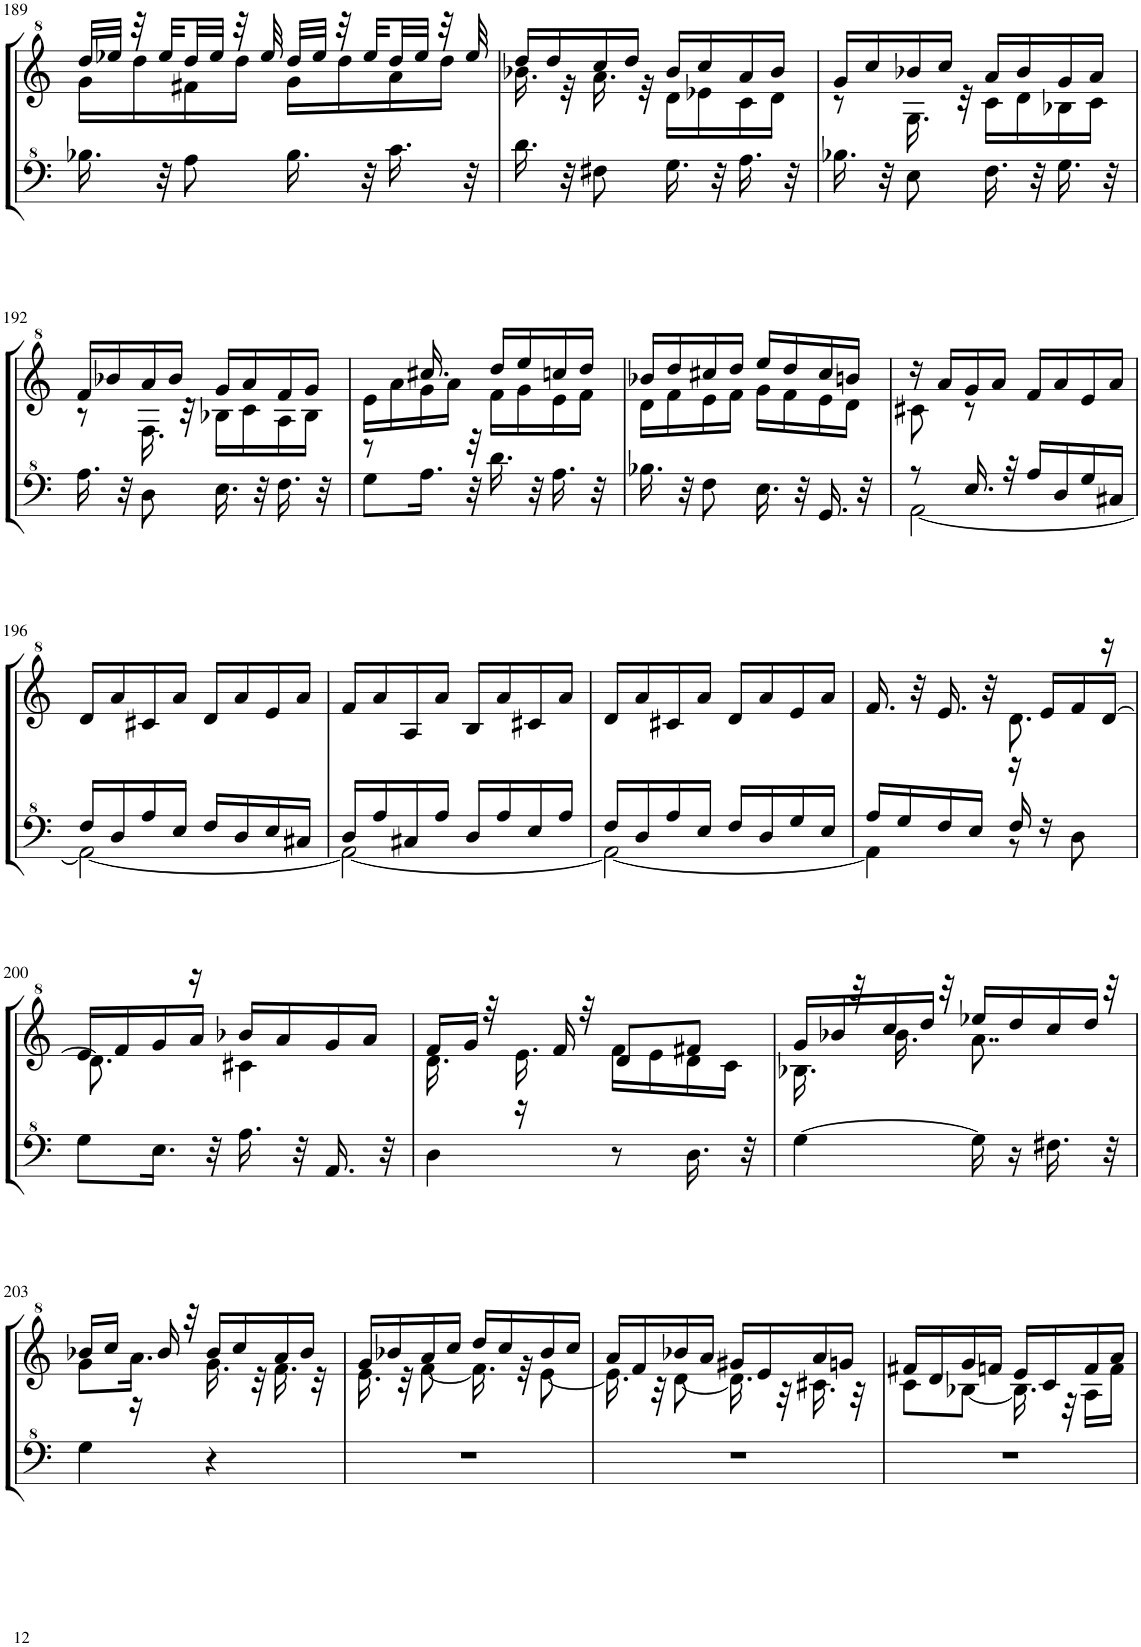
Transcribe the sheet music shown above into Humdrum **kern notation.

**kern	**kern
*part1	*part1
*staff2	*staff1
*I"Model III	*
!!LO:PB:g=z
*clefF^4	*clefG^2
*k[]	*k[]
*M2/4	*M2/4
=189	=189
*	*^
16.b-X\	32ddd/LLL	16gg\LL
.	32eee-X/JJJ	.
.	32r	16ddd\
32r	32eee-/LLL	.
8a\	32ddd/	16ff#X\
.	32eee-/JJJ	.
.	32r	16ddd\JJ
.	32eee-/	.
16.b-\	32ddd/LLL	16gg\LL
.	32eee-/JJJ	.
.	32r	16ddd\
32r	32eee-/LLL	.
16.cc\	32ddd/	16aa\
.	32eee-/JJJ	.
.	32r	16ddd\JJ
32r	32eee-/	.
=190	=190	=190
16.dd\	16ddd/LL	16.bb-X\
.	16ddd/	.
32r	.	32r
8f#X\	16ccc/	16.aa\
.	16ddd/JJ	.
.	.	32r
16.g\	16bb-/LL	16dd\LL
.	16ccc/	16ee-X\
32r	.	.
16.a\	16aa/	16cc\
.	16bb-/JJ	16dd\JJ
32r	.	.
=191	=191	=191
16.b-X\	16gg/LL	8r
.	16ccc/	.
32r	.	.
8e\	16bb-X/	16.g\
.	16ccc/JJ	.
.	.	32r
16.f\	16aa/LL	16cc\LL
.	16bb-/	16dd\
32r	.	.
16.g\	16gg/	16b-X\
.	16aa/JJ	16cc\JJ
32r	.	.
!!LO:LB:g=z	!!
=192	=192	=192
16.a\	16ff/LL	8r
.	16bb-X/	.
32r	.	.
8d\	16aa/	16.f\
.	16bb-/JJ	.
.	.	32r
16.e\	16gg/LL	16b-X\LL
.	16aa/	16cc\
32r	.	.
16.f\	16ff/	16a\
.	16gg/JJ	16b-\JJ
32r	.	.
=193	=193	=193
8g\L	16ee\LL	8r
.	16aa\	.
16.a\Jk	16gg\	16.ccc#X/
.	16aa\JJ	.
32r	.	32r
16.dd\	16ddd/LL	16ff\LL
.	16eee/	16gg\
32r	.	.
16.a\	16cccn/	16ee\
.	16ddd/JJ	16ff\JJ
32r	.	.
=194	=194	=194
16.b-X\	16bb-X/LL	16dd\LL
.	16ddd/	16ff\
32r	.	.
8f\	16ccc#X/	16ee\
.	16ddd/JJ	16ff\JJ
16.e\	16eee/LL	16gg\LL
.	16ddd/	16ff\
32r	.	.
16.G/	16ccc#/	16ee\
.	16bbn/JJ	16dd\JJ
32r	.	.
=195	=195	=195
*^	*	*
8r	[2A\	16r	8cc#X\
.	.	16aa/LL	.
16.e/	.	16gg/	8r
.	.	16aa/JJ	.
32r	.	.	.
16a/LL	.	16ff/LL	4ryy
16d/	.	16aa/	.
16g/	.	16ee/	.
16c#X/JJ	.	16aa/JJ	.
*	*	*v	*v
!!LO:LB:g=z
=196	=196	=196
16f/LL	2A\_	16dd/LL
16d/	.	16aa/
16a/	.	16cc#X/
16e/JJ	.	16aa/JJ
16f/LL	.	16dd/LL
16d/	.	16aa/
16e/	.	16ee/
16c#X/JJ	.	16aa/JJ
=197	=197	=197
16d/LL	2A\_	16ff/LL
16a/	.	16aa/
16c#X/	.	16a/
16a/JJ	.	16aa/JJ
16d/LL	.	16b/LL
16a/	.	16aa/
16e/	.	16cc#X/
16a/JJ	.	16aa/JJ
=198	=198	=198
16f/LL	2A\_	16dd/LL
16d/	.	16aa/
16a/	.	16cc#X/
16e/JJ	.	16aa/JJ
16f/LL	.	16dd/LL
16d/	.	16aa/
16g/	.	16ee/
16e/JJ	.	16aa/JJ
=199	=199	=199
*	*	*^
16a/LL	4A\]	16.ff/	4ryy
16g/	.	.	.
.	.	32r	.
16f/	.	16.ee/	.
16e/JJ	.	.	.
.	.	32r	.
16f/	8r	8.dd\	16r
16r	.	.	16ee/LL
8d\	8ryy	.	16ff/
.	.	16r	[16dd/JJ
*v	*v	*	*
!!LO:LB:g=z	!!
=200	=200	=200
8g\L	8.dd\]	16ee/LL
.	.	16ff/
16.e\Jk	.	16gg/
.	16r	16aa/JJ
32r	.	.
16.a\	4cc#X\	16bb-X/LL
.	.	16aa/
32r	.	.
16.A/	.	16gg/
.	.	16aa/JJ
32r	.	.
=201	=201	=201
4d\	16.dd\	16ff/LL
.	.	16gg/JJ
.	32r	.
.	16.ee\	16r
.	.	16ff/
.	32r	.
8r	16ff\LL	8dd/L
.	16ee\	.
16.d\	16dd\	8ff#X/J
.	16cc\JJ	.
32r	.	.
=202	=202	=202
[4g\	16.b-X\	16gg/LL
.	.	16bb-X/
.	32r	.
.	16.bb-\	16ccc/
.	.	16ddd/JJ
.	32r	.
16g\]	8..aa\	16eee-X/LL
16r	.	16ddd/
16.f#X\	.	16ccc/
.	.	16ddd/JJ
32r	32r	.
!!LO:LB:g=z	!!
=203	=203	=203
4g\	8gg\L	16bb-X/LL
.	.	16ccc/JJ
.	16.aa\Jk	16r
.	.	16bb-/
.	32r	.
4r	16bb-/LL	16.gg\
.	16ccc/	.
.	.	32r
.	16aa/	16.ff\
.	16bb-/JJ	.
.	.	32r
=204	=204	=204
2r	16gg/LL	16.ee\
.	16bb-X/	.
.	.	32r
.	16aa/	[8ff\
.	16ccc/JJ	.
.	16ddd/LL	16.ff\]
.	16ccc/	.
.	.	32r
.	16bb-/	[8ee\
.	16ccc/JJ	.
=205	=205	=205
2r	16aa/LL	16.ee\]
.	16ff/	.
.	.	32r
.	16bb-X/	[8dd\
.	16aa/JJ	.
.	16gg#X/LL	16.dd\]
.	16ee/	.
.	.	32r
.	16aa/	16.cc#X\
.	16ggn/JJ	.
.	.	32r
=206	=206	=206
2r	16ff#X/LL	8cc\L
.	16dd/	.
.	16gg/	[8b-X\J
.	16ffn/JJ	.
.	16ee/LL	16.b-\]
.	16cc/	.
.	.	32r
.	16ff/	16a\LL
.	16aa/JJ	16ff\JJ
*	*v	*v
=	=
*-	*-
